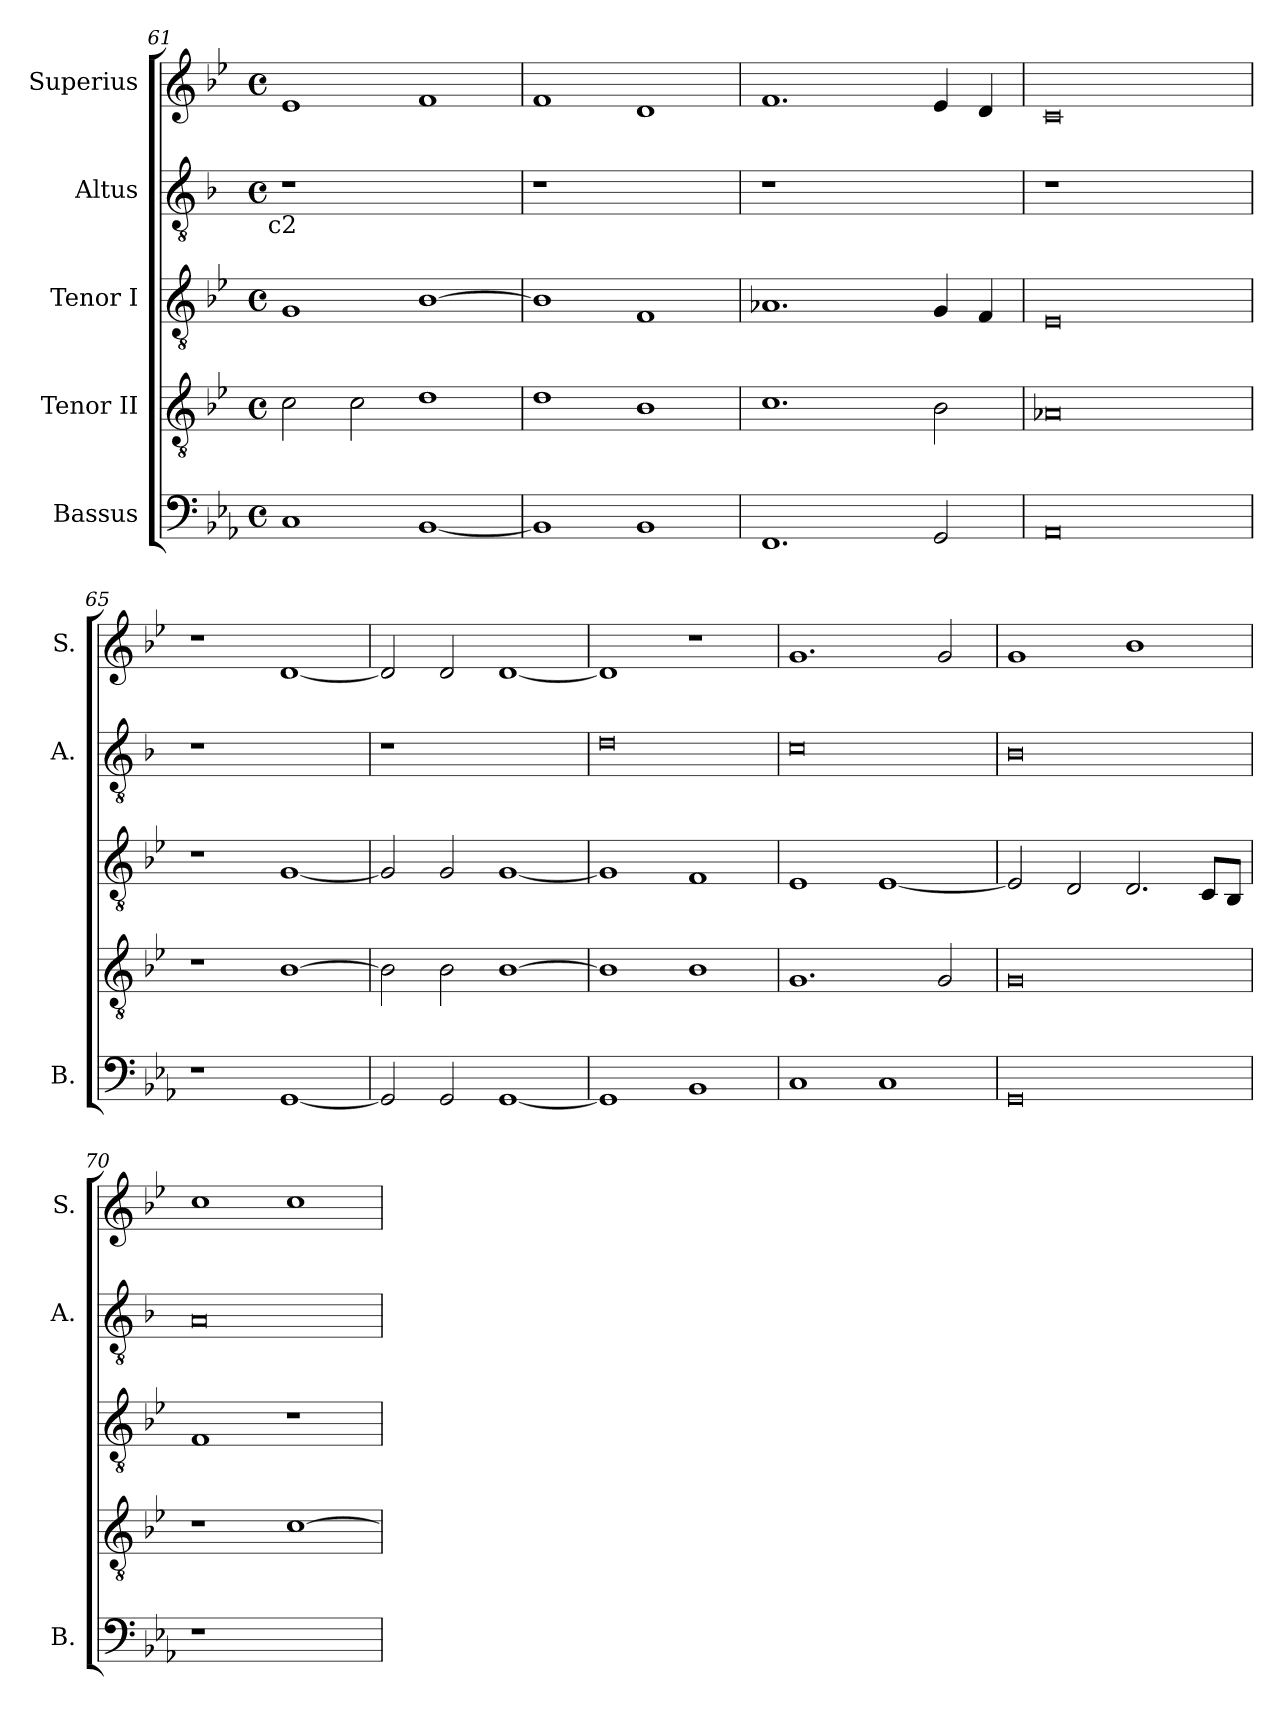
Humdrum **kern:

**kern	**kern	**kern	**kern	**kern
*part5	*part4	*part3	*part2	*part1
*staff5	*staff4	*staff3	*staff2	*staff1
*I"Bassus	*I"Tenor II	*I"Tenor I	*I"Altus	*I"Superius
*I'B.	*	*	*I'A.	*I'S.
*clefF4	*clefGv2	*clefGv2	*clefGv2	*clefG2
*	*ITrd7c12	*ITrd7c12	*ITrd7c12	*
*k[b-e-a-]	*k[b-e-]	*k[b-e-]	*k[b-]	*k[b-e-]
*E-:	*B-:	*B-:	*F:	*B-:
*M4/4	*M4/4	*M4/4	*M4/4	*M4/4
*met(c)	*met(c)	*met(c)	*met(c)	*met(c)
=61	=61	=61	=61	=61
!	!	!	!LO:TX:b:cj:t=c2	!
!	!	!	!LO:N:vis=1	!
1Ci	2Ci\	1GGi	1r	1e-i
.	2Ci\	.	.	.
[<1BB-i	1Di	[>1BB-i	1ryy	1fi
=62	=62	=62	=62	=62
!	!	!	!LO:N:vis=1	!
1BB-i]	1Di	1BB-i]	1r	1fi
1BB-i	1BB-i	1FFi	1ryy	1di
!!LO:LB:g=z
=63	=63	=63	=63	=63
!	!	!	!LO:N:vis=1	!
1.FFi	1.Ci	1.AA-Xi	1r	1.fi
.	.	.	1ryy	.
2GGi/	2BB-i\	4GGi/	.	4e-i/
.	.	4FFi/	.	4di/
=64	=64	=64	=64	=64
!	!	!	!LO:N:vis=1	!
0AA-i	0AA-Xi	0EE-i	1r	0ci
.	.	.	1ryy	.
=65	=65	=65	=65	=65
!	!	!	!LO:N:vis=1	!
1r	1r	1r	1r	1r
[<1GGi	[>1BB-i	[<1GGi	1ryy	[<1di
=66	=66	=66	=66	=66
!	!	!	!LO:N:vis=1	!
2GGi/]	2BB-i\]	2GGi/]	1r	2di/]
2GGi/	2BB-i\	2GGi/	.	2di/
[<1GGi	[>1BB-i	[<1GGi	1ryy	[<1di
=67	=67	=67	=67	=67
1GGi]	1BB-i]	1GGi]	0Di	1di]
1BB-i	1BB-i	1FFi	.	1r
=68	=68	=68	=68	=68
1Ci	1.GGi	1EE-i	0Ci	1.gi
1Ci	.	[<1EE-i	.	.
.	2GGi/	.	.	2gi/
=69	=69	=69	=69	=69
0GGi	0GGi	2EE-i/]	0BB-i	1gi
.	.	2DDi/	.	.
.	.	2.DDi/	.	1b-i
.	.	8CCi/L	.	.
.	.	8BBB-i/J	.	.
!!LO:PB:g=z
=70	=70	=70	=70	=70
!LO:N:vis=1	!	!	!	!
1r	1r	1FFi	0AAi	1cci
1ryy	[>1Ci	1r	.	1cci
=	=	=	=	=
*-	*-	*-	*-	*-
